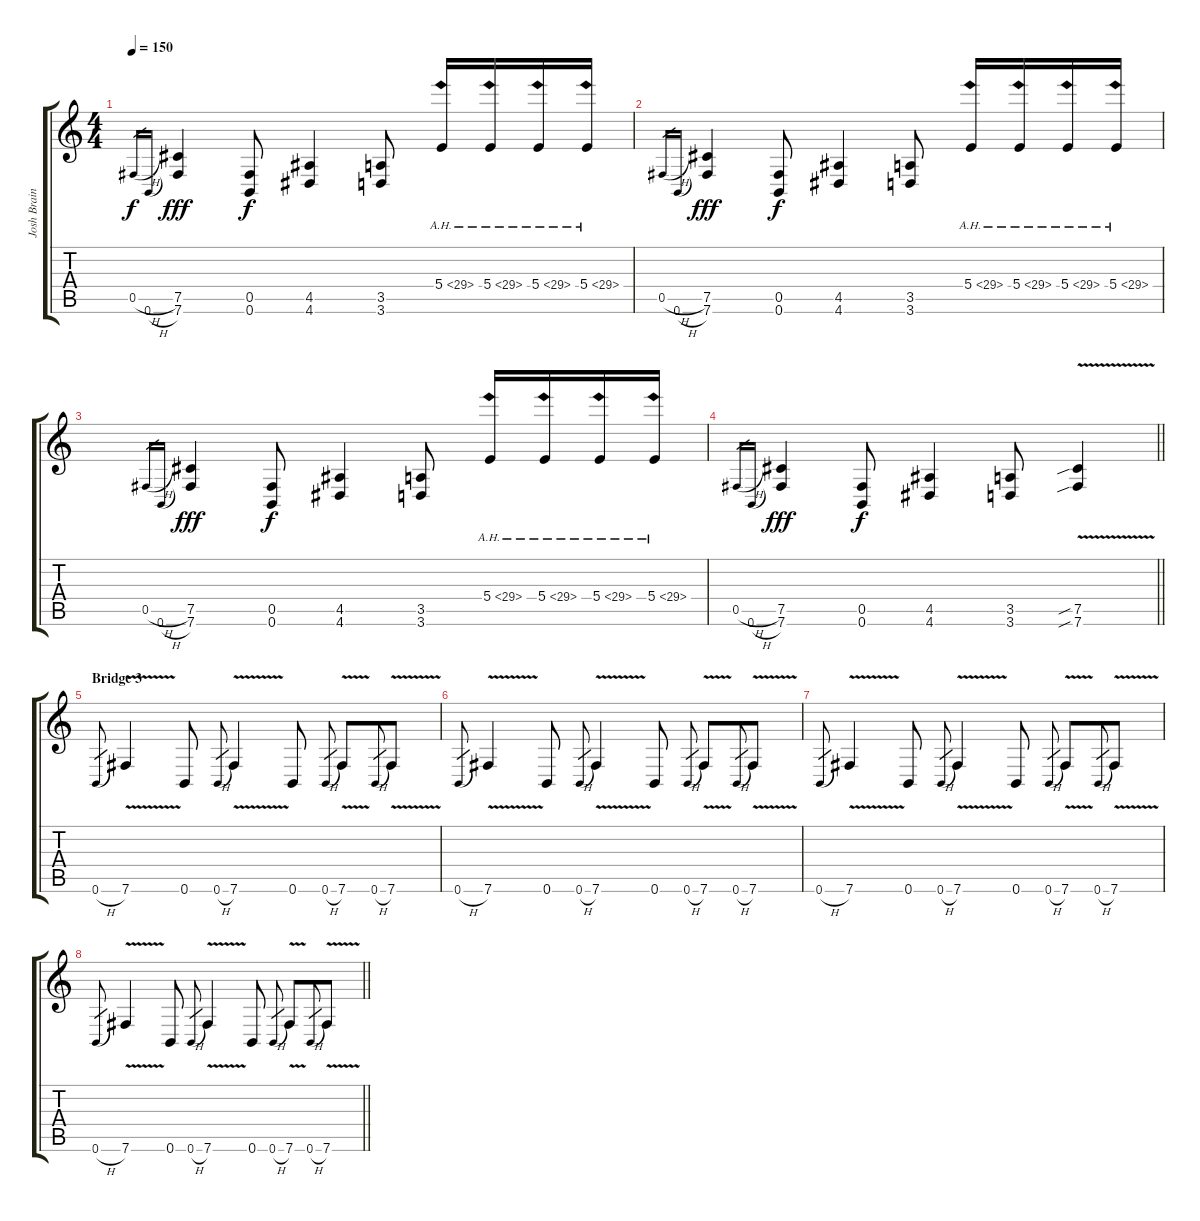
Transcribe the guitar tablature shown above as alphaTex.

\track ("Josh Brainard" "Josh Brain") {instrument distortionguitar}
\staff {score tabs}
\tuning (Db4 Ab3 E3 B2 Gb2 B1) {hide}
\ts (4 4)
\tempo 150
\clef g2
\ks c
0.5{h}.16{gr dy f} 0.6{h}.16{gr} (7.5 7.6).4{dy fff} (0.5 0.6).8{dy f} (4.5 4.6).4 (3.5 3.6).8 5.4{ah 24}.16 5.4{ah 24}.16 5.4{ah 24}.16 5.4{ah 24}.16 |
0.5{h}.16{gr} 0.6{h}.16{gr} (7.5 7.6).4{dy fff} (0.5 0.6).8{dy f} (4.5 4.6).4 (3.5 3.6).8 5.4{ah 24}.16 5.4{ah 24}.16 5.4{ah 24}.16 5.4{ah 24}.16 |
0.5{h}.16{gr} 0.6{h}.16{gr} (7.5 7.6).4{dy fff} (0.5 0.6).8{dy f} (4.5 4.6).4 (3.5 3.6).8 5.4{ah 24}.16 5.4{ah 24}.16 5.4{ah 24}.16 5.4{ah 24}.16 |
\barLineRight lightlight
0.5{h}.16{gr} 0.6{h}.16{gr} (7.5 7.6).4{dy fff} (0.5 0.6).8{dy f} (4.5 4.6).4 (3.5 3.6).8 (7.5{v sib} 7.6{v sib}).4 |
\section ("" "Bridge 3")
0.6{h}.8{gr} 7.6{v}.4{volume 13 instrument overdrivenguitar} 0.6.8 0.6{h}.8{gr} 7.6{v}.4 0.6.8 0.6{h}.8{gr} 7.6{v}.8 0.6{h}.8{gr} 7.6{v}.8 |
0.6{h}.8{gr} 7.6{v}.4 0.6.8 0.6{h}.8{gr} 7.6{v}.4 0.6.8 0.6{h}.8{gr} 7.6{v}.8 0.6{h}.8{gr} 7.6{v}.8 |
0.6{h}.8{gr} 7.6{v}.4 0.6.8 0.6{h}.8{gr} 7.6{v}.4 0.6.8 0.6{h}.8{gr} 7.6{v}.8 0.6{h}.8{gr} 7.6{v}.8 |
\barLineRight lightlight
0.6{h}.8{gr} 7.6{v}.4 0.6.8 0.6{h}.8{gr} 7.6{v}.4 0.6.8 0.6{h}.8{gr} 7.6{v}.8 0.6{h}.8{gr} 7.6{v}.8
